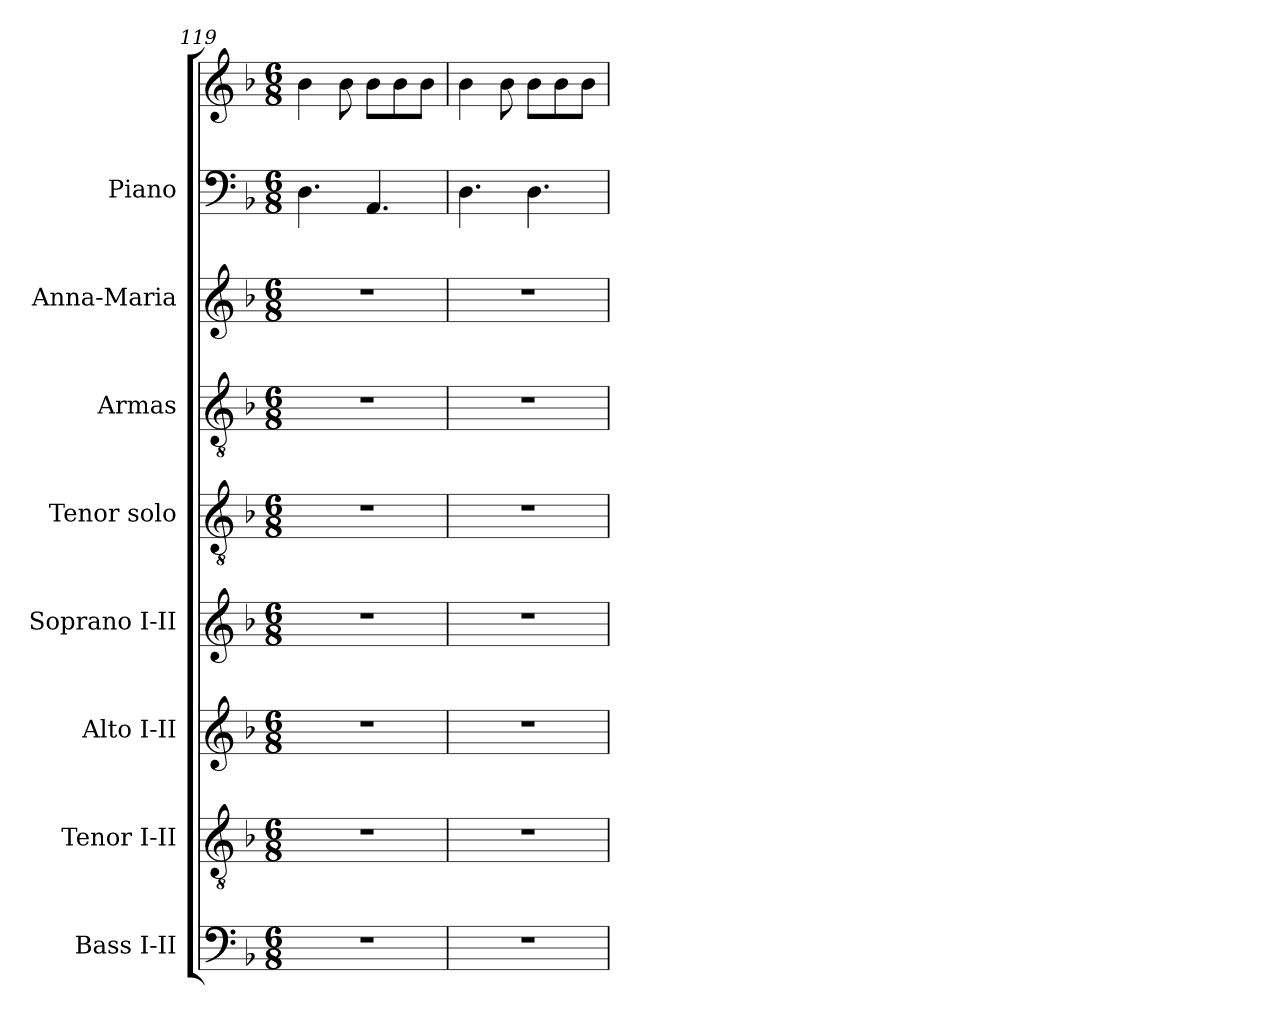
**kern	**kern	**kern	**kern	**kern	**kern	**kern	**kern	**kern
*part8	*part7	*part6	*part5	*part4	*part3	*part2	*part1	*part1
*staff9	*staff8	*staff7	*staff6	*staff5	*staff4	*staff3	*staff2	*staff1
*I"Bass I-II	*I"Tenor I-II	*I"Alto I-II	*I"Soprano I-II	*I"Tenor solo	*I"Armas	*I"Anna-Maria	*I"Piano	*
*I'B.	*I'T.	*I'A.	*I'S.	*I'T. Solo	*I'Armas	*I'A-M	*I'Pno.	*
*clefF4	*clefGv2	*clefG2	*clefG2	*clefGv2	*clefGv2	*clefG2	*clefF4	*clefG2
*	*ITrd7c12	*	*	*ITrd7c12	*ITrd7c12	*	*	*
*k[b-]	*k[b-]	*k[b-]	*k[b-]	*k[b-]	*k[b-]	*k[b-]	*k[b-]	*k[b-]
*F:	*F:	*F:	*F:	*F:	*F:	*F:	*F:	*F:
*M6/8	*M6/8	*M6/8	*M6/8	*M6/8	*M6/8	*M6/8	*M6/8	*M6/8
=119	=119	=119	=119	=119	=119	=119	=119	=119
!LO:N:vis=1	!LO:N:vis=1	!LO:N:vis=1	!LO:N:vis=1	!LO:N:vis=1	!LO:N:vis=1	!LO:N:vis=1	!	!
2.r	2.r	2.r	2.r	2.r	2.r	2.r	4.Di\	4b-i\
.	.	.	.	.	.	.	.	8b-i\
.	.	.	.	.	.	.	4.AAi/	8b-i\L
.	.	.	.	.	.	.	.	8b-i\
.	.	.	.	.	.	.	.	8b-i\J
=120	=120	=120	=120	=120	=120	=120	=120	=120
!LO:N:vis=1	!LO:N:vis=1	!LO:N:vis=1	!LO:N:vis=1	!LO:N:vis=1	!LO:N:vis=1	!LO:N:vis=1	!	!
2.r	2.r	2.r	2.r	2.r	2.r	2.r	4.Di\	4b-i\
.	.	.	.	.	.	.	.	8b-i\
.	.	.	.	.	.	.	4.Di\	8b-i\L
.	.	.	.	.	.	.	.	8b-i\
.	.	.	.	.	.	.	.	8b-i\J
=	=	=	=	=	=	=	=	=
*-	*-	*-	*-	*-	*-	*-	*-	*-
